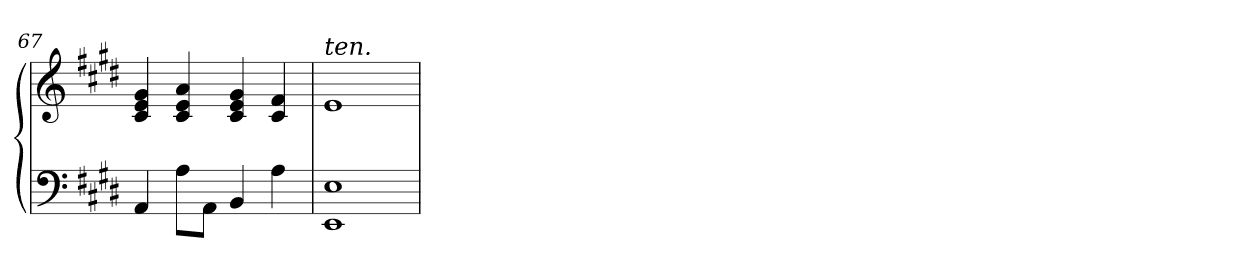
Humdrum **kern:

**kern	**kern
*part1	*part1
*staff2	*staff1
*clefF4	*clefG2
*k[f#c#g#d#]	*k[f#c#g#d#]
*E:	*E:
=67	=67
4AA/	4c#/ 4e/ 4g#/
8A\L	4c#/ 4e/ 4a/
8AA\J	.
4BB/	4c#/ 4e/ 4g#/
4A\	4c#/ 4f#/
=68	=68
*^	*
1EE	1E	1e~~
*v	*v	*
=	=
*-	*-
